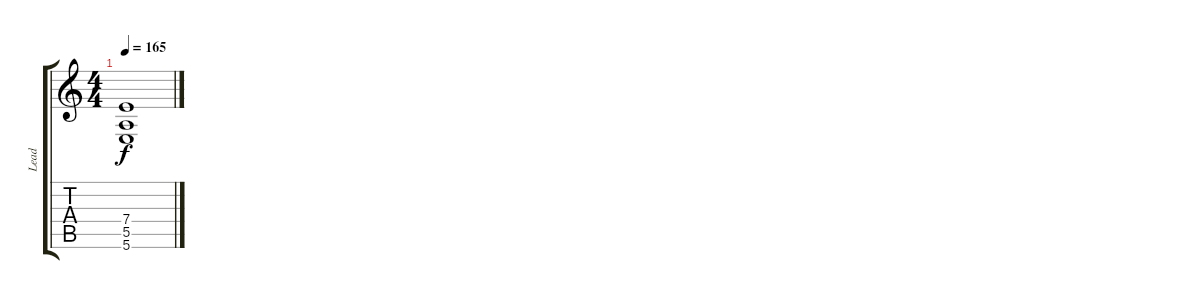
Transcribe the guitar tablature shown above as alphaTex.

\track ("Lead" "Lead") {instrument electricguitarclean}
\staff {score tabs}
\tuning (B3 Gb3 D3 A2 E2 B1) {hide}
\ts (4 4)
\tempo 165
\clef g2
\ks c
(7.4{t} 5.5{t} 5.6{t}).1{dy f}
